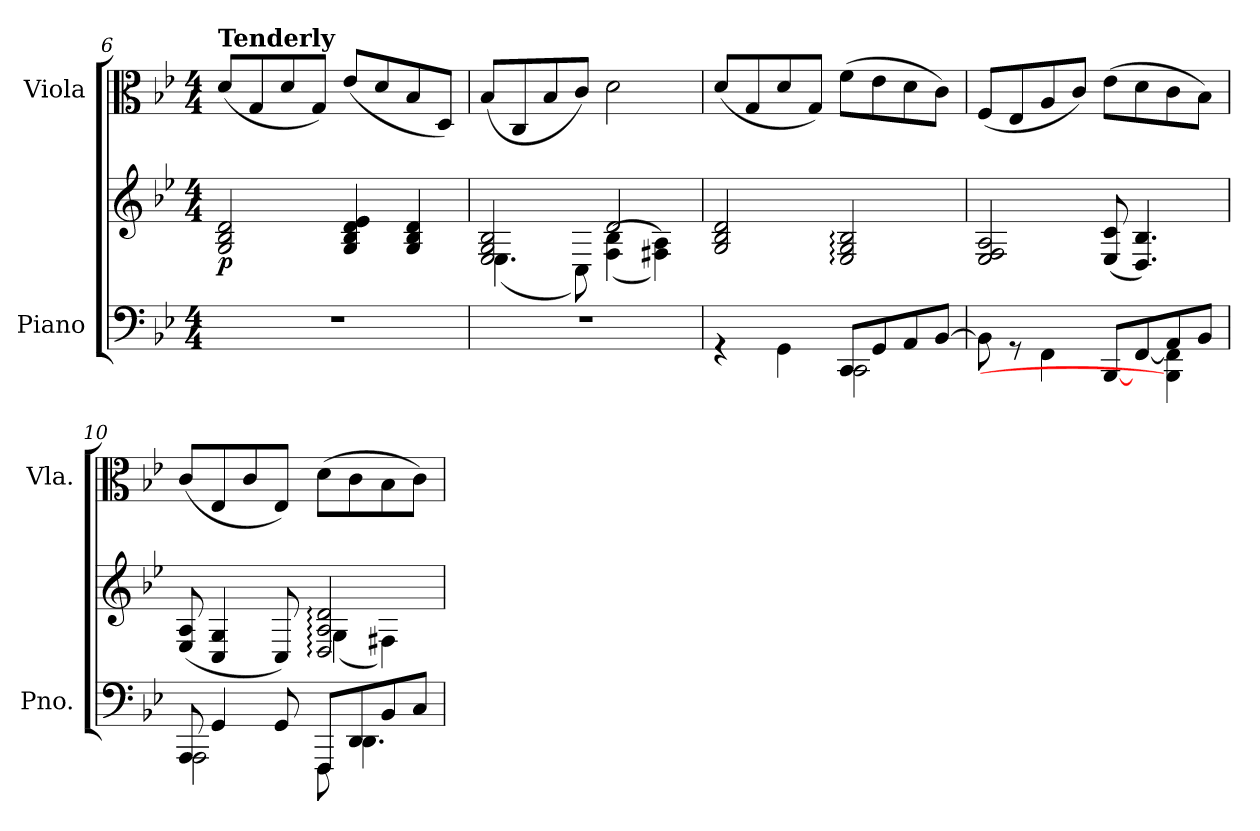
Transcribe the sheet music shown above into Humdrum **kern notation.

**kern	**kern	**dynam	**kern
*part2	*part2	*part2	*part1
*staff3	*staff2	*staff2/3	*staff1
*I"Piano	*	*	*I"Viola
*I'Pno.	*	*	*I'Vla.
*clefF4	*clefG2	*	*clefC3
*k[b-e-]	*k[b-e-]	*	*k[b-e-]
*M4/4	*M4/4	*	*M4/4
=6	=6	=6	=6
!	!	!	!LO:TX:a:B:t=Tenderly
!	!	!LO:DY:b	!
1r	2G/ 2B-/ 2d/	p	(8d/L
.	.	.	8G/
.	.	.	8d/
.	.	.	8G/J)
.	4G/ 4B-/ 4d/ 4e-/	.	(8e-/L
.	.	.	8d/
.	4G/ 4B-/ 4d/	.	8B-/
.	.	.	8D/J)
=7	=7	=7	=7
*	*^	*	*
1r	2E-/ 2G/ 2B-/	(4.E-\	.	(8B-/L
.	.	.	.	8C/
.	.	.	.	8B-/
.	.	8C\)	.	8c/J)
.	2d/	((4F\ 4B-\	.	2d\
.	.	4F#X\ 4A\))	.	.
*	*v	*v	*	*
=8	=8	=8	=8
*^	*	*	*
4rGG	2ryy	2G/ 2B-/ 2d/	.	(8d/L
.	.	.	.	8G/
4GG\	.	.	.	8d/
.	.	.	.	8G/J)
8CC/L	2CC\	2E-/: 2G/: 2B-/:	.	(8f\L
8GG/	.	.	.	8e-\
8AA/	.	.	.	8d\
[8BB-/J	.	.	.	8c\J)
!!LO:LB:g=z
=9	=9	=9	=9	=9
8BB-\]	2.ryy	2E-/ 2F/ 2A/	.	(8F/L
8rGG	.	.	.	8E-/
4FF\	.	.	.	8A/
.	.	.	.	8c/J)
[8BBB-/L	.	(8E-/ 8c/	.	(8e-\L
[8FF/	.	4.D/ 4.B-/)	.	8d\
8AA/	4BBB-\] 4FF\]	.	.	8c\
8BB-/J	.	.	.	8B-\J)
=10	=10	=10	=10	=10
*	*	*^	*	*
8AAA/	2AAA\	(8E-/ 8A/	2ryy	.	(8c/L
4GG/	.	4C/ 4G/	.	.	8E-/
.	.	.	.	.	8c/
8GG/	.	8C/)	.	.	8E-/J)
8FFF/L	8FFF\	2D/: 2A/: 2d/:	(4G\	.	(8d\L
8DD/	4.DD\	.	.	.	8c\
8BB-/	.	.	4F#X\)	.	8B-\
8C/J	.	.	.	.	8c\J)
*v	*v	*	*	*	*
*	*v	*v	*	*
=	=	=	=
*-	*-	*-	*-
